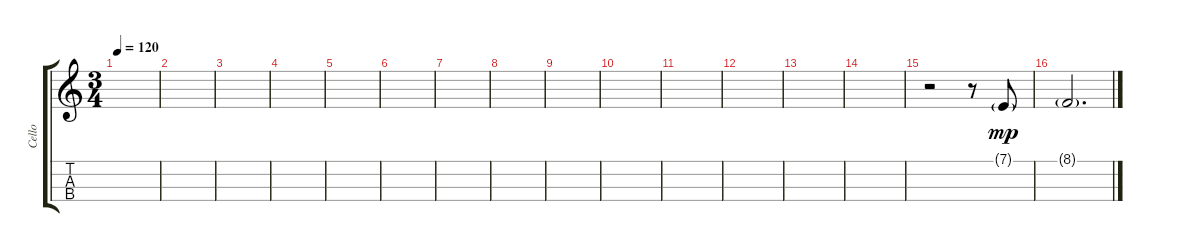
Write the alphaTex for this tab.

\track ("Cello" "Cello") {instrument cello}
\staff {score tabs}
\tuning (A3 D3 G2 C2) {hide}
\ts (3 4)
\tempo 120
\clef g2
\ks c
|
|
|
|
|
|
|
|
|
|
|
|
|
|
r.2 r.8 7.1{g}.8{dy mp} |
8.1{g}.2{d}
